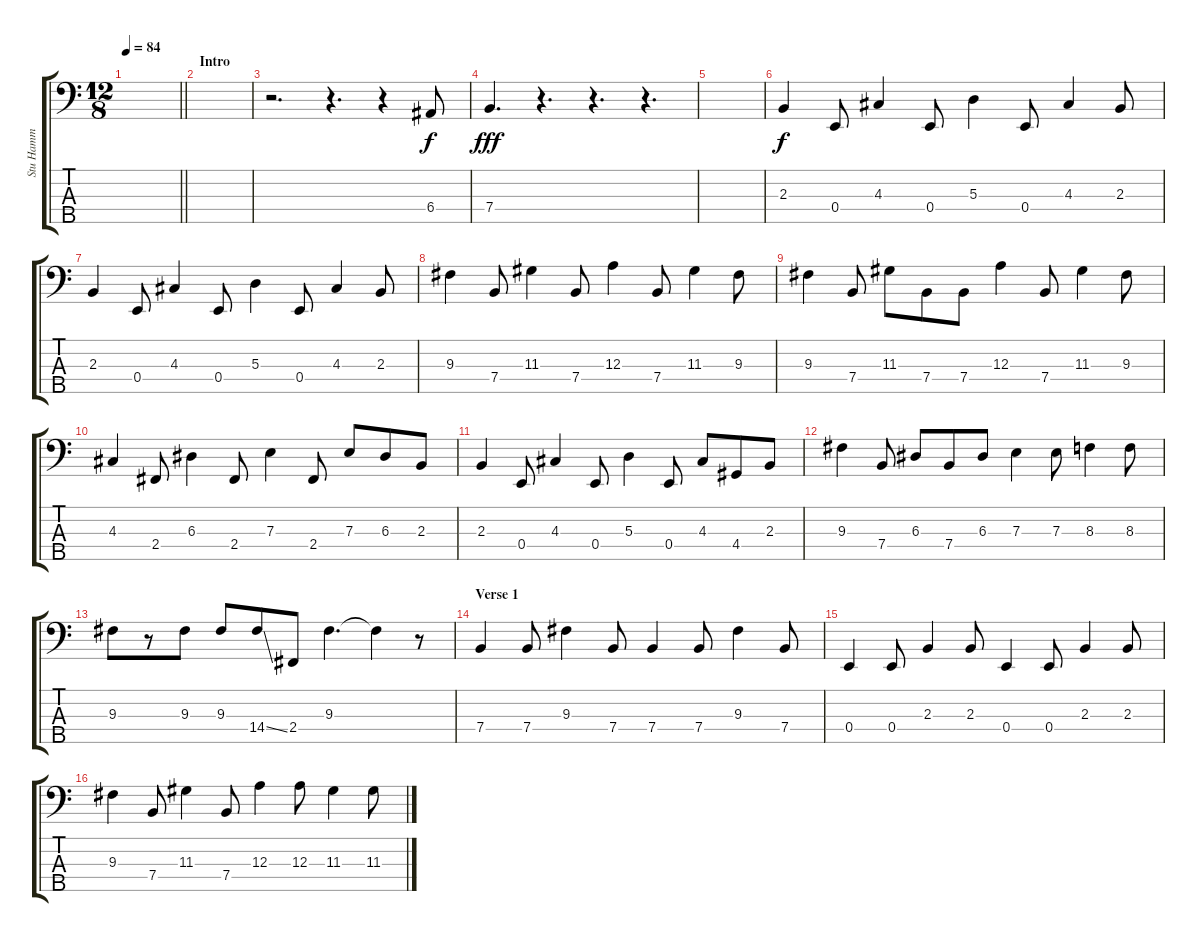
\track ("Stu Hamm" "Stu Hamm") {instrument electricbassfinger}
\staff {score tabs}
\tuning (G2 D2 A1 E1 B0) {hide}
\ts (12 8)
\tempo 84
\clef f4
\barLineRight lightlight
\ks c
|
\section ("" "Intro")
|
r.2{d volume 15} r.4{d} r.4 6.4.8 |
7.4.4{d dy fff} r.4{d} r.4{d} r.4{d} |
|
2.3.4{dy f} 0.4.8 4.3.4 0.4.8 5.3.4 0.4.8 4.3.4 2.3.8 |
2.3.4 0.4.8 4.3.4 0.4.8 5.3.4 0.4.8 4.3.4 2.3.8 |
9.3.4 7.4.8 11.3.4 7.4.8 12.3.4 7.4.8 11.3.4 9.3.8 |
9.3.4 7.4.8 11.3.8 7.4.8 7.4.8 12.3.4 7.4.8 11.3.4 9.3.8 |
4.3.4 2.4.8 6.3.4 2.4.8 7.3.4 2.4.8 7.3.8 6.3.8 2.3.8 |
2.3.4 0.4.8 4.3.4 0.4.8 5.3.4 0.4.8 4.3.8 4.4.8 2.3.8 |
9.3.4 7.4.8 6.3.8 7.4.8 6.3.8 7.3.4 7.3.8 8.3.4 8.3.8 |
9.3.8 r.8 9.3.8 9.3.8 14.4{ss}.8 2.4.8 9.3.4{d} 9.3{t}.4 r.8 |
\section ("" "Verse 1")
7.4.4 7.4.8 9.3.4 7.4.8 7.4.4 7.4.8 9.3.4 7.4.8 |
0.4.4 0.4.8 2.3.4 2.3.8 0.4.4 0.4.8 2.3.4 2.3.8 |
9.3.4 7.4.8 11.3.4 7.4.8 12.3.4 12.3.8 11.3.4 11.3.8
